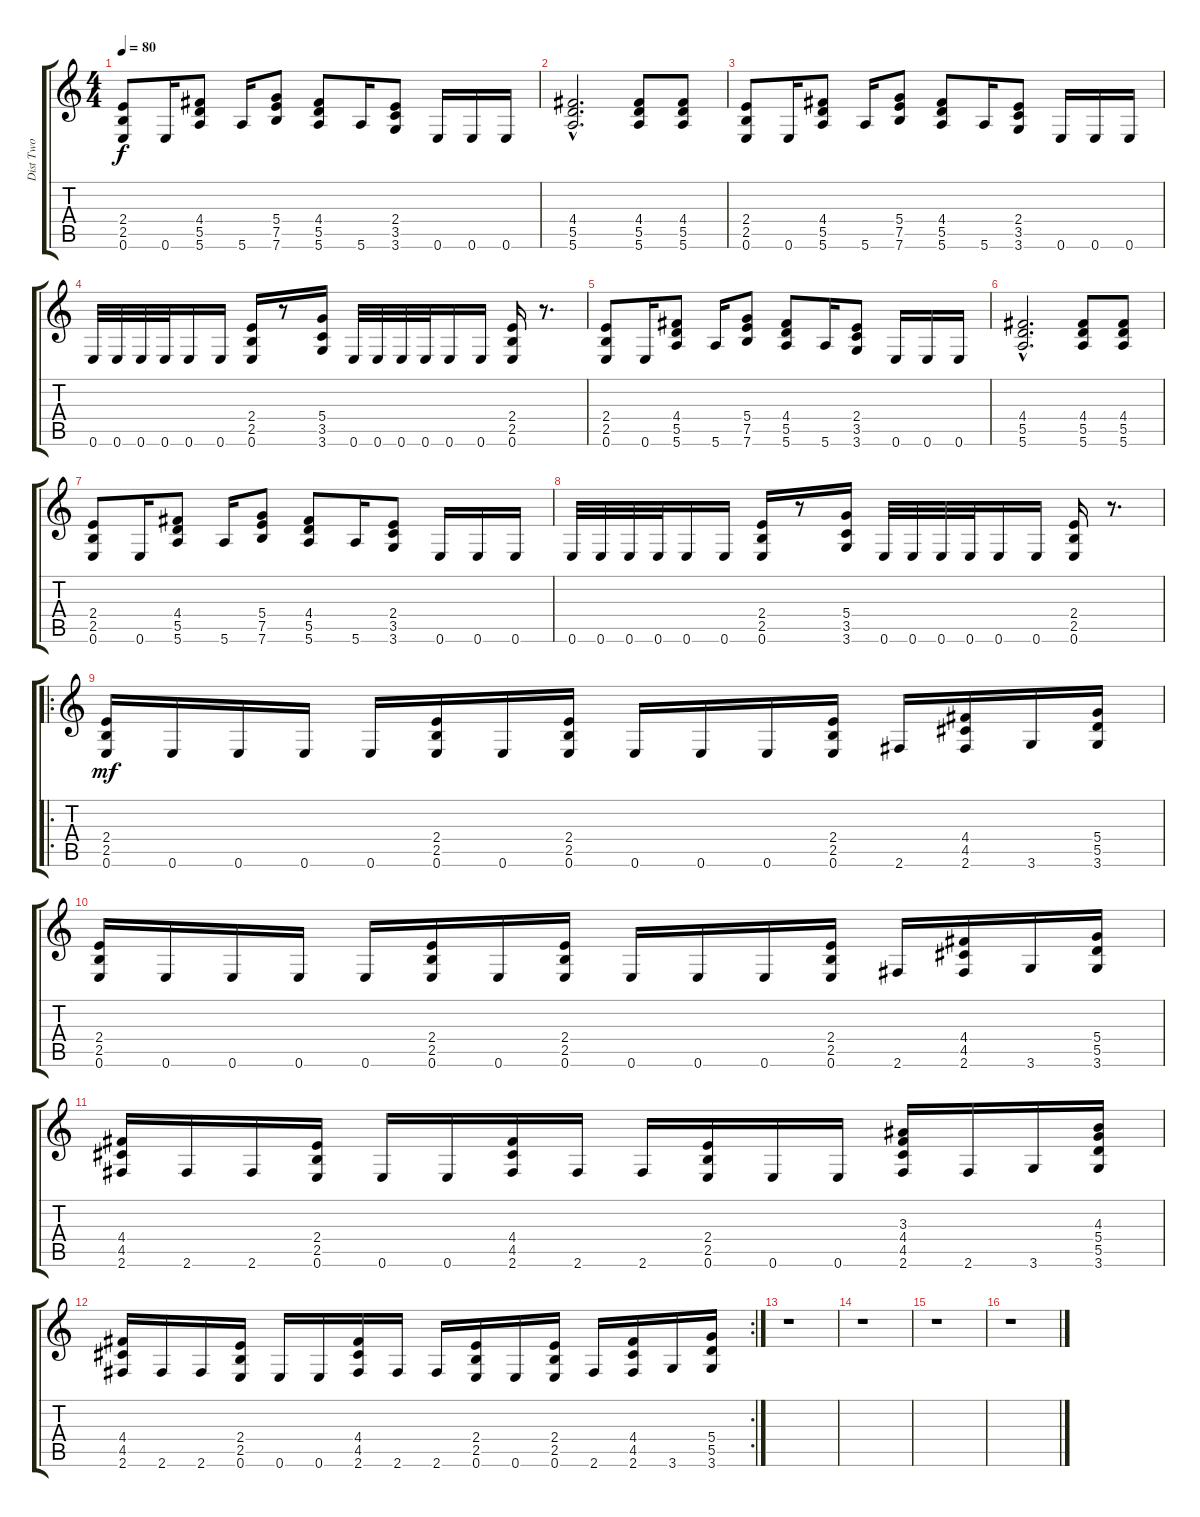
\track ("Dist Two" "Dist Two") {instrument overdrivenguitar}
\staff {score tabs}
\tuning (E4 B3 G3 D3 A2 E2) {hide}
\ts (4 4)
\tempo 80
\clef g2
\ks c
(2.4 2.5 0.6).8{dy f volume 8} 0.6.16 (4.4 5.5 5.6).8 5.6.16 (5.4 7.5 7.6).8 (4.4 5.5 5.6).8 5.6.16 (2.4 3.5 3.6).8 0.6.16 0.6.16 0.6.16 |
(4.4{hac} 5.5{hac} 5.6{hac}).2{d} (4.4 5.5 5.6).8 (4.4 5.5 5.6).8 |
(2.4 2.5 0.6).8 0.6.16 (4.4 5.5 5.6).8 5.6.16 (5.4 7.5 7.6).8 (4.4 5.5 5.6).8 5.6.16 (2.4 3.5 3.6).8 0.6.16 0.6.16 0.6.16 |
0.6.32 0.6.32 0.6.32 0.6.32 0.6.16 0.6.16 (2.4 2.5 0.6).16 r.8 (5.4 3.5 3.6).16 0.6.32 0.6.32 0.6.32 0.6.32 0.6.16 0.6.16 (2.4 2.5 0.6).16 r.8{d} |
(2.4 2.5 0.6).8 0.6.16 (4.4 5.5 5.6).8 5.6.16 (5.4 7.5 7.6).8 (4.4 5.5 5.6).8 5.6.16 (2.4 3.5 3.6).8 0.6.16 0.6.16 0.6.16 |
(4.4{hac} 5.5{hac} 5.6{hac}).2{d} (4.4 5.5 5.6).8 (4.4 5.5 5.6).8 |
(2.4 2.5 0.6).8 0.6.16 (4.4 5.5 5.6).8 5.6.16 (5.4 7.5 7.6).8 (4.4 5.5 5.6).8 5.6.16 (2.4 3.5 3.6).8 0.6.16 0.6.16 0.6.16 |
0.6.32 0.6.32 0.6.32 0.6.32 0.6.16 0.6.16 (2.4 2.5 0.6).16 r.8 (5.4 3.5 3.6).16 0.6.32 0.6.32 0.6.32 0.6.32 0.6.16 0.6.16 (2.4 2.5 0.6).16 r.8{d} |
\ro
(2.4 2.5 0.6).16{dy mf volume 12} 0.6.16 0.6.16 0.6.16 0.6.16 (2.4 2.5 0.6).16 0.6.16 (2.4 2.5 0.6).16 0.6.16 0.6.16 0.6.16 (2.4 2.5 0.6).16 2.6.16 (4.4 4.5 2.6).16 3.6.16 (5.4 5.5 3.6).16 |
(2.4 2.5 0.6).16 0.6.16 0.6.16 0.6.16 0.6.16 (2.4 2.5 0.6).16 0.6.16 (2.4 2.5 0.6).16 0.6.16 0.6.16 0.6.16 (2.4 2.5 0.6).16 2.6.16 (4.4 4.5 2.6).16 3.6.16 (5.4 5.5 3.6).16 |
(4.4 4.5 2.6).16 2.6.16 2.6.16 (2.4 2.5 0.6).16 0.6.16 0.6.16 (4.4 4.5 2.6).16 2.6.16 2.6.16 (2.4 2.5 0.6).16 0.6.16 0.6.16 (3.3 4.4 4.5 2.6).16 2.6.16 3.6.16 (4.3 5.4 5.5 3.6).16 |
\rc 2
(4.4 4.5 2.6).16 2.6.16 2.6.16 (2.4 2.5 0.6).16 0.6.16 0.6.16 (4.4 4.5 2.6).16 2.6.16 2.6.16 (2.4 2.5 0.6).16 0.6.16 (2.4 2.5 0.6).16 2.6.16 (4.4 4.5 2.6).16 3.6.16 (5.4 5.5 3.6).16 |
r.1 |
r.1 |
r.1 |
r.1
